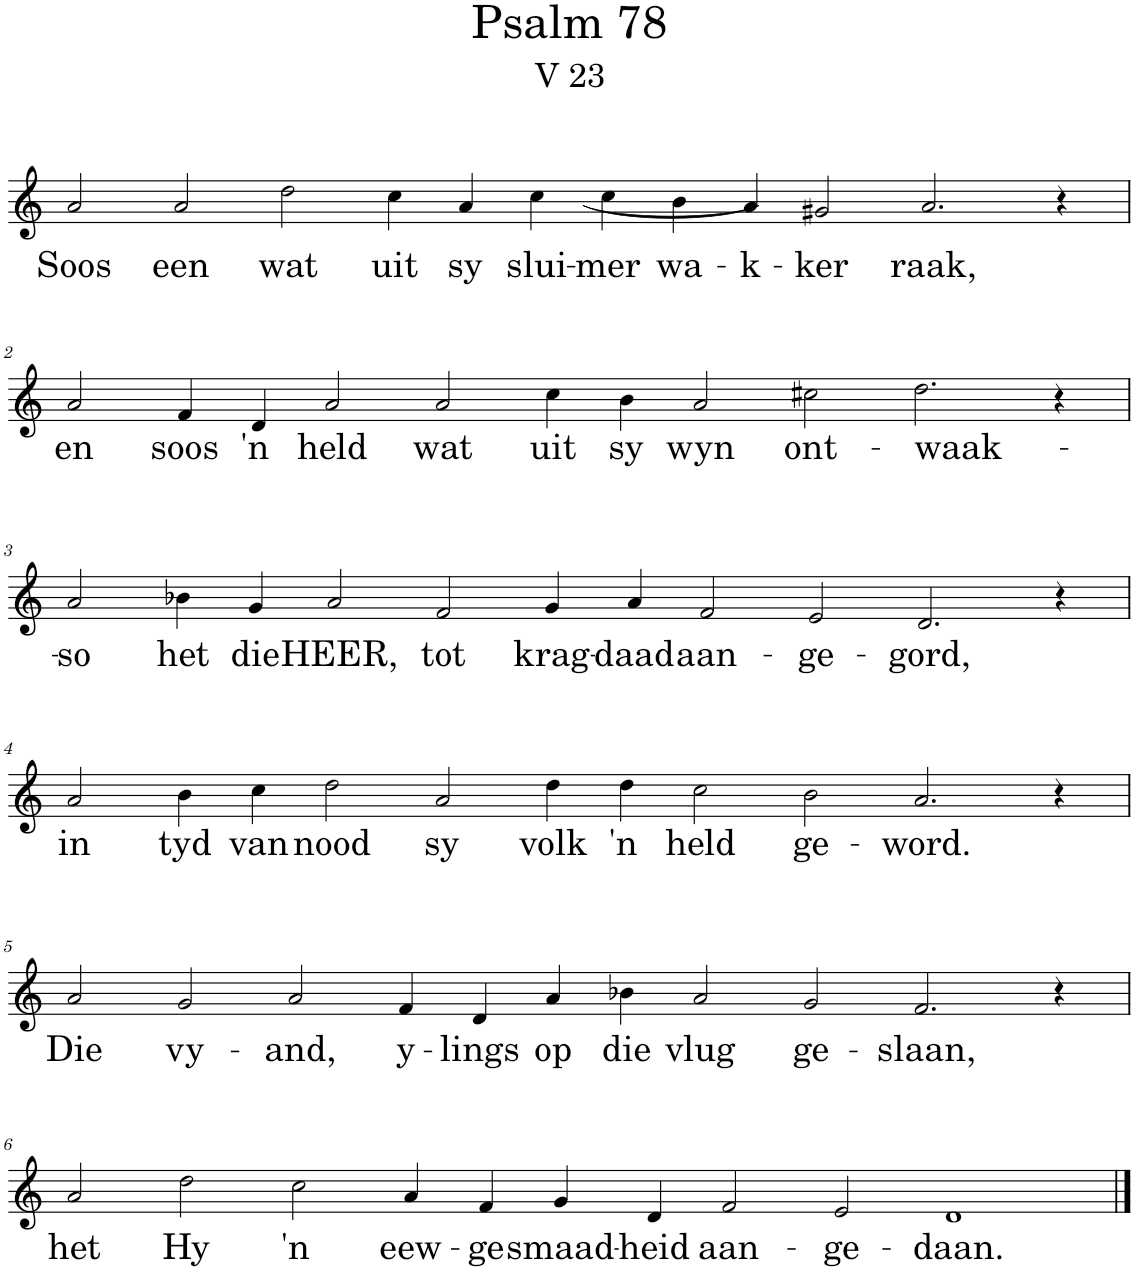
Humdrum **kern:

**kern	**text
*part1	*part1
*staff1	*staff1
*I"Pipe Organ	*
*I'Org.	*
*clefG2	*
*k[]	*
*M18/4	*
=1	=1
!	!LO:LY:b
2a/	Soos
!	!LO:LY:b
2a/	een
!	!LO:LY:b
2dd\	wat
!	!LO:LY:b
4cc\	uit
!	!LO:LY:b
4a/	sy
!	!LO:LY:b
4cc\	slui-
!	!LO:LY:b
4cc\	-mer
!	!LO:LY:b
4b\	wa-
!	!LO:LY:b
[4a/	-k-
!	!LO:LY:b
2g#X/	-ker
!	!LO:LY:b
2.a/]	raak,
4r	.
!!LO:LB:g=z
=2	=2
!	!LO:LY:b
2a/	en
!	!LO:LY:b
4f/	soos
!	!LO:LY:b
4d/	'n
!	!LO:LY:b
2a/	held
!	!LO:LY:b
2a/	wat
!	!LO:LY:b
4cc\	uit
!	!LO:LY:b
4b\	sy
!	!LO:LY:b
2a/	wyn
!	!LO:LY:b
2cc#X\	ont-
!	!LO:LY:b
2.dd\	-waak-
4r	.
!!LO:LB:g=z
=3	=3
!	!LO:LY:b
2a/	-so
!	!LO:LY:b
4b-X\	het
!	!LO:LY:b
4g/	die
!	!LO:LY:b
2a/	HEER,
!	!LO:LY:b
2f/	tot
!	!LO:LY:b
4g/	krag-
!	!LO:LY:b
4a/	-daad
!	!LO:LY:b
2f/	aan-
!	!LO:LY:b
2e/	-ge-
!	!LO:LY:b
2.d/	-gord,
4r	.
!!LO:LB:g=z
=4	=4
!	!LO:LY:b
2a/	in
!	!LO:LY:b
4b\	tyd
!	!LO:LY:b
4cc\	van
!	!LO:LY:b
2dd\	nood
!	!LO:LY:b
2a/	sy
!	!LO:LY:b
4dd\	volk
!	!LO:LY:b
4dd\	'n
!	!LO:LY:b
2cc\	held
!	!LO:LY:b
2b\	ge-
!	!LO:LY:b
2.a/	-word.
4r	.
!!LO:LB:g=z
=5	=5
!	!LO:LY:b
2a/	Die
!	!LO:LY:b
2g/	vy-
!	!LO:LY:b
2a/	-and,
!	!LO:LY:b
4f/	y-
!	!LO:LY:b
4d/	-lings
!	!LO:LY:b
4a/	op
!	!LO:LY:b
4b-X\	die
!	!LO:LY:b
2a/	vlug
!	!LO:LY:b
2g/	ge-
!	!LO:LY:b
2.f/	-slaan,
4r	.
!!LO:LB:g=z
=6	=6
!	!LO:LY:b
2a/	het
!	!LO:LY:b
2dd\	Hy
!	!LO:LY:b
2cc\	'n
!	!LO:LY:b
4a/	eew-
!	!LO:LY:b
4f/	-ge
!	!LO:LY:b
4g/	smaad-
!	!LO:LY:b
4d/	-heid
!	!LO:LY:b
2f/	aan-
!	!LO:LY:b
2e/	-ge-
!	!LO:LY:b
1d	-daan.
==	==
*-	*-
